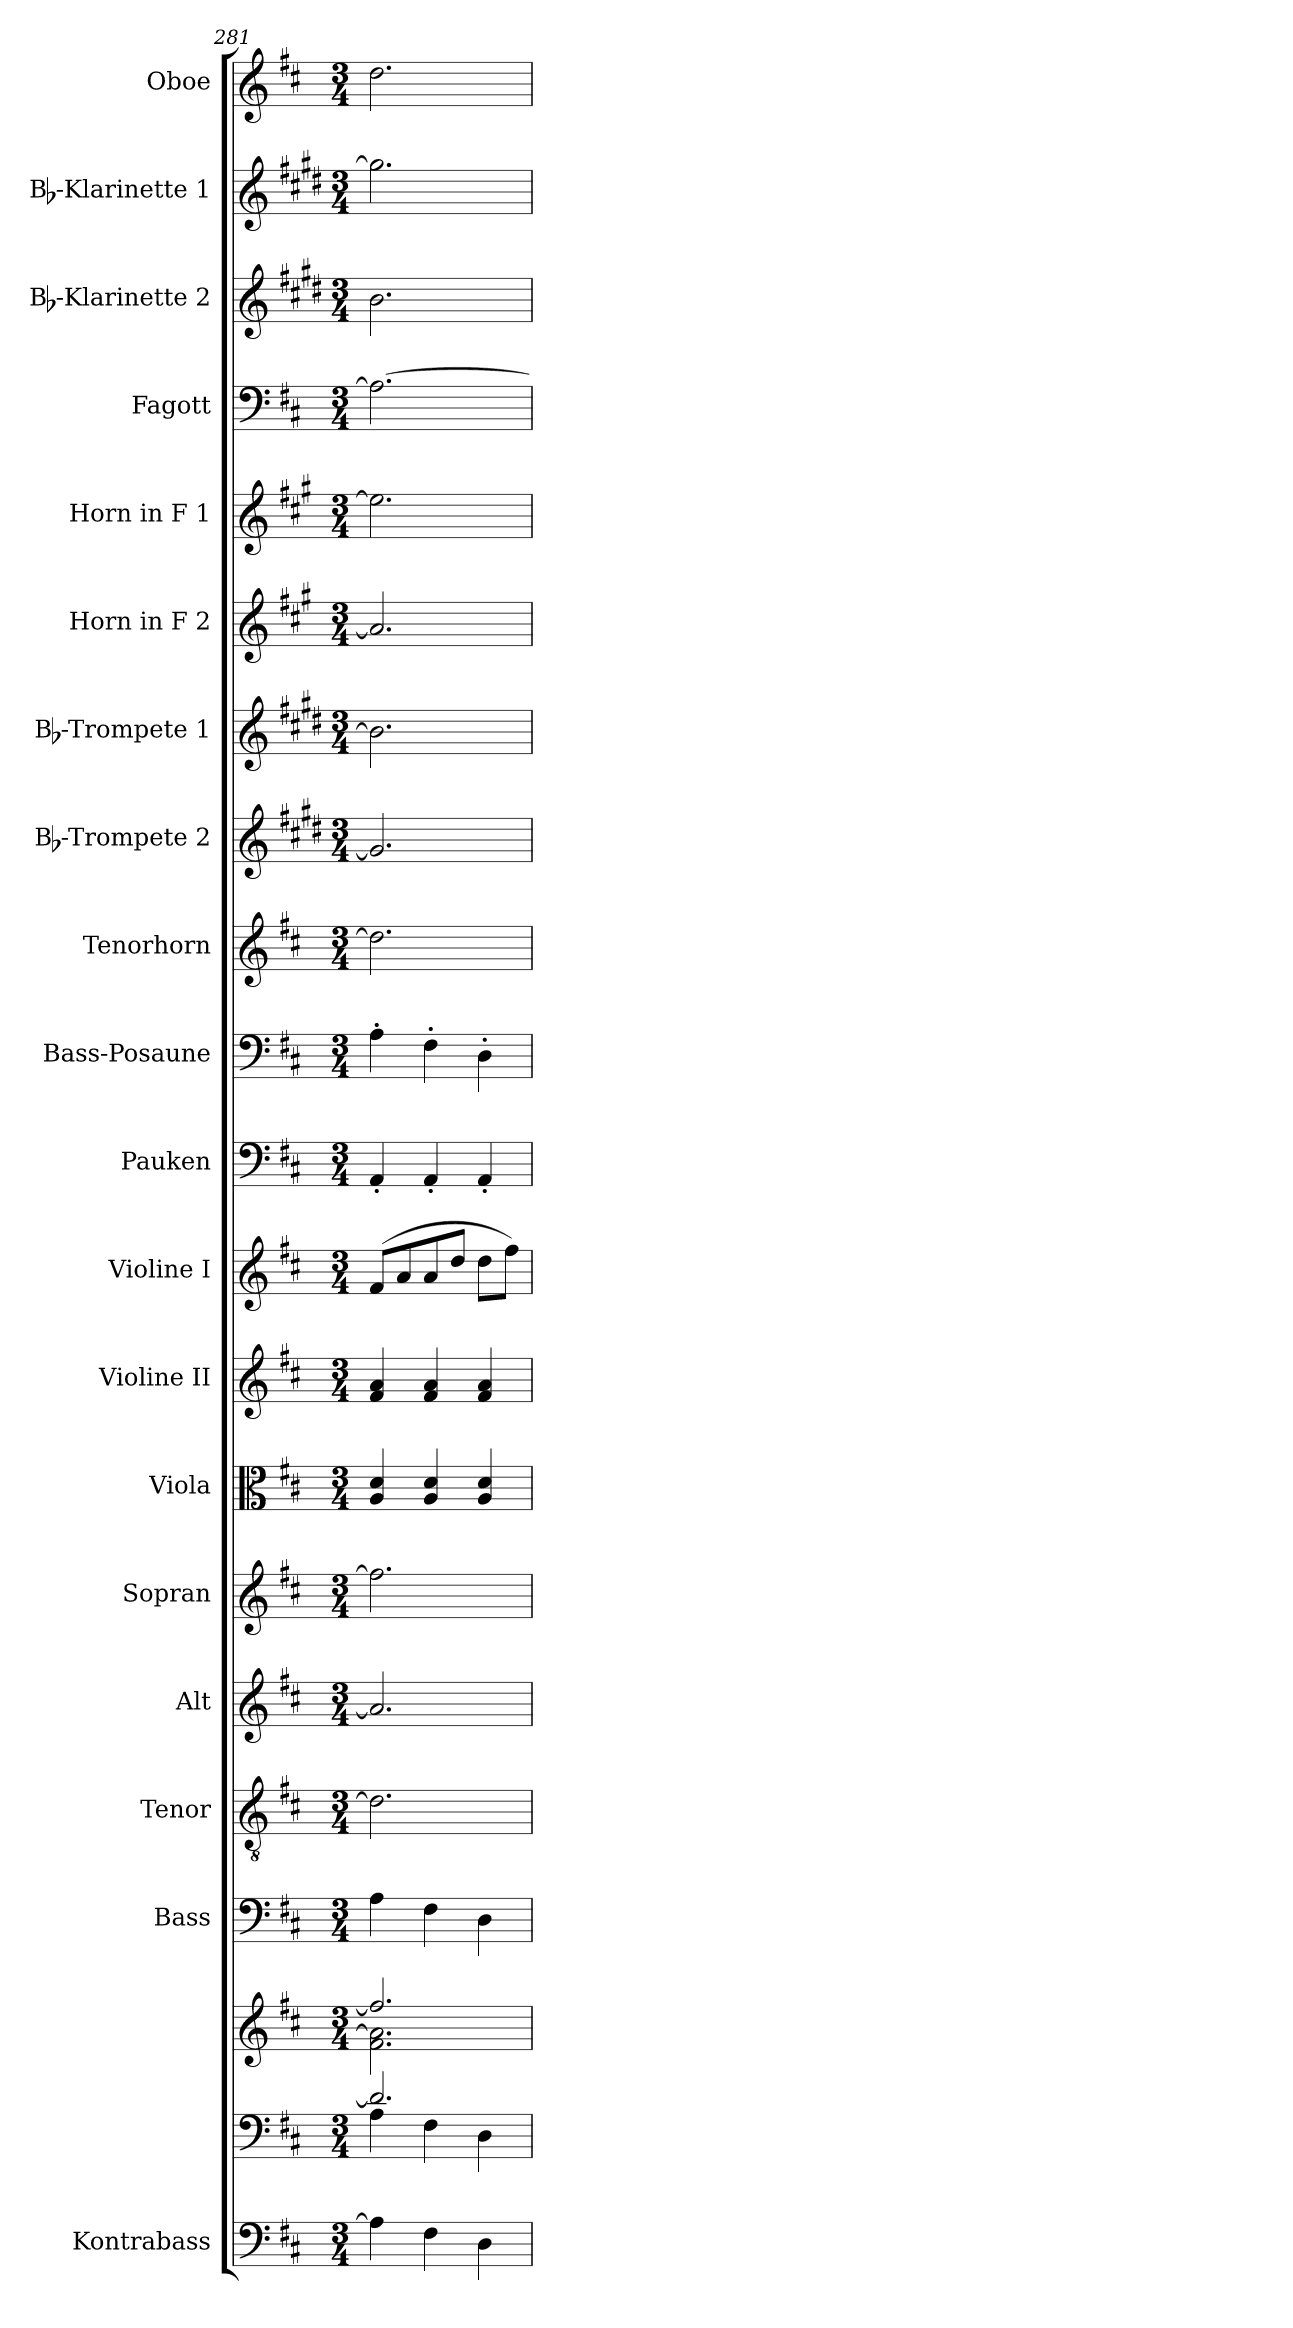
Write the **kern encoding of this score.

**kern	**kern	**kern	**kern	**kern	**kern	**kern	**kern	**kern	**kern	**kern	**kern	**kern	**kern	**kern	**kern	**kern	**kern	**kern	**kern	**kern
*part20	*part19	*part19	*part18	*part17	*part16	*part15	*part14	*part13	*part12	*part11	*part10	*part9	*part8	*part7	*part6	*part5	*part4	*part3	*part2	*part1
*staff21	*staff20	*staff19	*staff18	*staff17	*staff16	*staff15	*staff14	*staff13	*staff12	*staff11	*staff10	*staff9	*staff8	*staff7	*staff6	*staff5	*staff4	*staff3	*staff2	*staff1
*I"Kontrabass	*	*	*I"Bass	*I"Tenor	*I"Alt	*I"Sopran	*I"Viola	*I"Violine II	*I"Violine I	*I"Pauken	*I"Bass-Posaune	*I"Tenorhorn	*I"Bb-Trompete 2	*I"Bb-Trompete 1	*I"Horn in F 2	*I"Horn in F 1	*I"Fagott	*I"Bb-Klarinette 2	*I"Bb-Klarinette 1	*I"Oboe
*I'Kb.	*	*	*I'B.	*I'T.	*I'A.	*I'S.	*I'Vla.	*I'Vl. II	*I'Vl. I	*I'Pk.	*I'B. Pos.	*I'T. Hrn.	*I'Bb Trp. 2	*I'Bb Trp. 1	*	*	*I'Fg.	*I'Bb Kl. 2	*I'Bb Kl. 1	*I'Ob.
*clefF4	*clefF4	*clefG2	*clefF4	*clefGv2	*clefG2	*clefG2	*clefC3	*clefG2	*clefG2	*clefF4	*clefF4	*clefG2	*clefG2	*clefG2	*clefG2	*clefG2	*clefF4	*clefG2	*clefG2	*clefG2
*ITrd7c12	*	*	*	*	*	*	*	*	*	*	*	*ITrd8c14	*ITrd1c2	*ITrd1c2	*ITrd4c7	*ITrd4c7	*	*ITrd1c2	*ITrd1c2	*
*k[f#c#]	*k[f#c#]	*k[f#c#]	*k[f#c#]	*k[f#c#]	*k[f#c#]	*k[f#c#]	*k[f#c#]	*k[f#c#]	*k[f#c#]	*k[f#c#]	*k[f#c#]	*k[f#c#]	*k[f#c#]	*k[f#c#]	*k[f#c#]	*k[f#c#]	*k[f#c#]	*k[f#c#]	*k[f#c#]	*k[f#c#]
*D:	*D:	*D:	*D:	*D:	*D:	*D:	*D:	*D:	*D:	*D:	*D:	*D:	*D:	*D:	*D:	*D:	*D:	*D:	*D:	*D:
*M3/4	*M3/4	*M3/4	*M3/4	*M3/4	*M3/4	*M3/4	*M3/4	*M3/4	*M3/4	*M3/4	*M3/4	*M3/4	*M3/4	*M3/4	*M3/4	*M3/4	*M3/4	*M3/4	*M3/4	*M3/4
=281	=281	=281	=281	=281	=281	=281	=281	=281	=281	=281	=281	=281	=281	=281	=281	=281	=281	=281	=281	=281
*	*^	*^	*	*	*	*	*	*	*	*	*	*	*	*	*	*	*	*	*	*
4AA\]	2.d/]	4A\	2.ff#/]	2.f#\ 2.a\]	4A\	2.d\]	2.a/]	2.ff#\]	4A/ 4d/	4f#/ 4a/	(>8f#/L	4AA'</	4A'>\	2.d\]	2.f#/]	2.a\]	2.d/]	2.a\]	2.A\_	2.a\	2.ff#\]	2.dd\
.	.	.	.	.	.	.	.	.	.	.	8a/	.	.	.	.	.	.	.	.	.	.	.
4FF#\	.	4F#\	.	.	4F#\	.	.	.	4A/ 4d/	4f#/ 4a/	8a/	4AA'</	4F#'>\	.	.	.	.	.	.	.	.	.
.	.	.	.	.	.	.	.	.	.	.	8dd/J	.	.	.	.	.	.	.	.	.	.	.
4DD\	.	4D\	.	.	4D\	.	.	.	4A/ 4d/	4f#/ 4a/	8dd\L	4AA'</	4D'>\	.	.	.	.	.	.	.	.	.
.	.	.	.	.	.	.	.	.	.	.	8ff#\J)	.	.	.	.	.	.	.	.	.	.	.
*	*v	*v	*	*	*	*	*	*	*	*	*	*	*	*	*	*	*	*	*	*	*	*
*	*	*v	*v	*	*	*	*	*	*	*	*	*	*	*	*	*	*	*	*	*	*
=	=	=	=	=	=	=	=	=	=	=	=	=	=	=	=	=	=	=	=	=
*-	*-	*-	*-	*-	*-	*-	*-	*-	*-	*-	*-	*-	*-	*-	*-	*-	*-	*-	*-	*-
